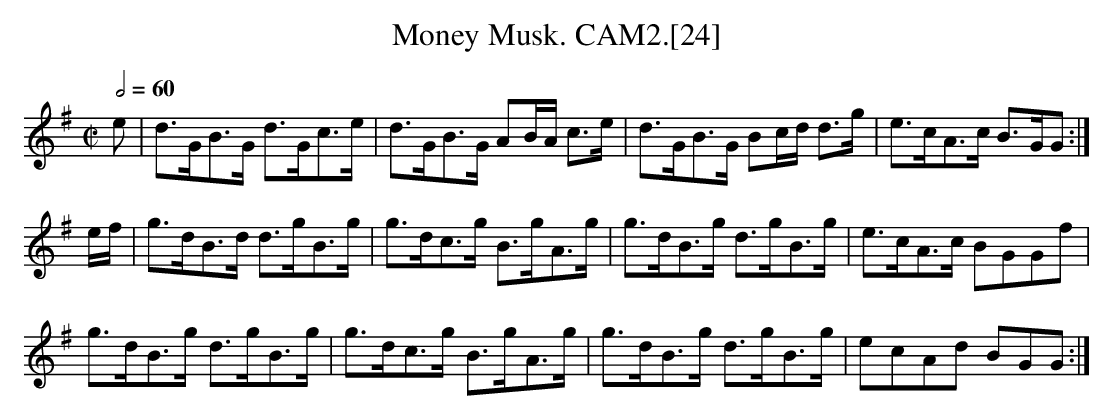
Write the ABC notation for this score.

X:1
T:Money Musk. CAM2.[24]
M:C|
L:1/8
Q:2/4=60
K:G
e | d>GB>G d>Gc>e | d>GB>G AB/A/ c>e | d>GB>G Bc/d/ d>g | e>cA>c B>GG :|
e/f/ | g>dB>d d>gB>g | g>dc>g B>gA>g | g>dB>g d>gB>g | e>cA>c BGGf |
g>dB>g d>gB>g | g>dc>g B>gA>g | g>dB>g d>gB>g | ecAd BGG :|
